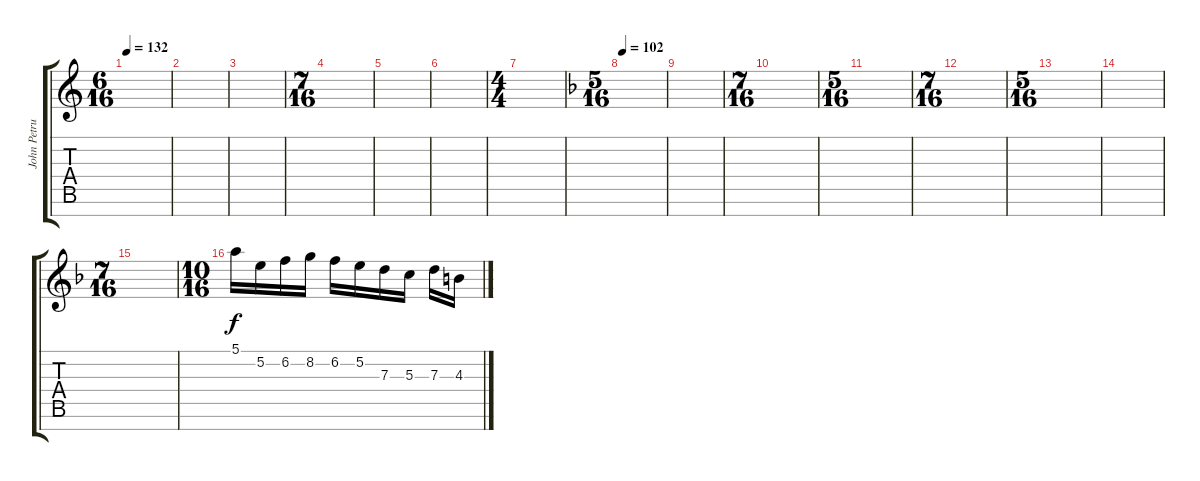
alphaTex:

\track ("John Petrucci Guitar 2" "John Petru") {instrument distortionguitar}
\staff {score tabs}
\tuning (E4 B3 G3 D3 A2 E2 B1) {hide}
\ts (6 16)
\tempo 132
\clef g2
\ks c
|
|
|
\ts (7 16)
|
|
|
\ts (4 4)
|
\ts (5 16)
\tempo 102
\ks f
|
|
\ts (7 16)
|
\ts (5 16)
|
\ts (7 16)
|
\ts (5 16)
|
|
\ts (7 16)
|
\ts (10 16)
5.1.16{volume 13} 5.2.16 6.2.16 8.2.16 6.2.16 5.2.16 7.3.16 5.3.16 7.3.16 4.3.16
